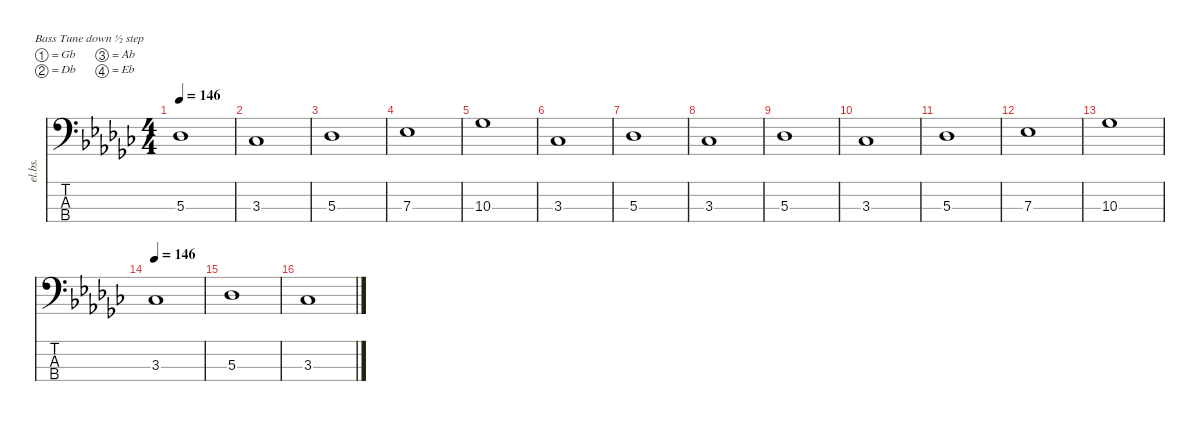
\defaultSystemsLayout 4
\hideDynamics
\bracketExtendMode nobrackets
\otherSystemsTrackNameOrientation horizontal
\track ("Bass" "el.bs.") {instrument electricbassfinger}
\staff {score tabs}
\tuning (Gb2 Db2 Ab1 Eb1)
\ts (4 4)
\tempo 146
\clef f4
\ks gb
5.3{acc b}.1{dy f beam Down} |
3.3{acc b}.1{beam Up} |
5.3{acc b}.1{beam Down} |
7.3{acc b}.1{beam Down} |
10.3{acc b}.1{beam Down} |
3.3{acc b}.1{beam Up} |
5.3{acc b}.1{beam Down} |
3.3{acc b}.1{beam Up} |
5.3{acc b}.1{beam Down} |
3.3{acc b}.1{beam Up} |
5.3{acc b}.1{beam Down} |
7.3{acc b}.1{beam Down} |
10.3{acc b}.1{beam Down} |
\tempo 146
3.3{acc b}.1{beam Up} |
5.3{acc b}.1{beam Down} |
3.3{acc b}.1{beam Up}
